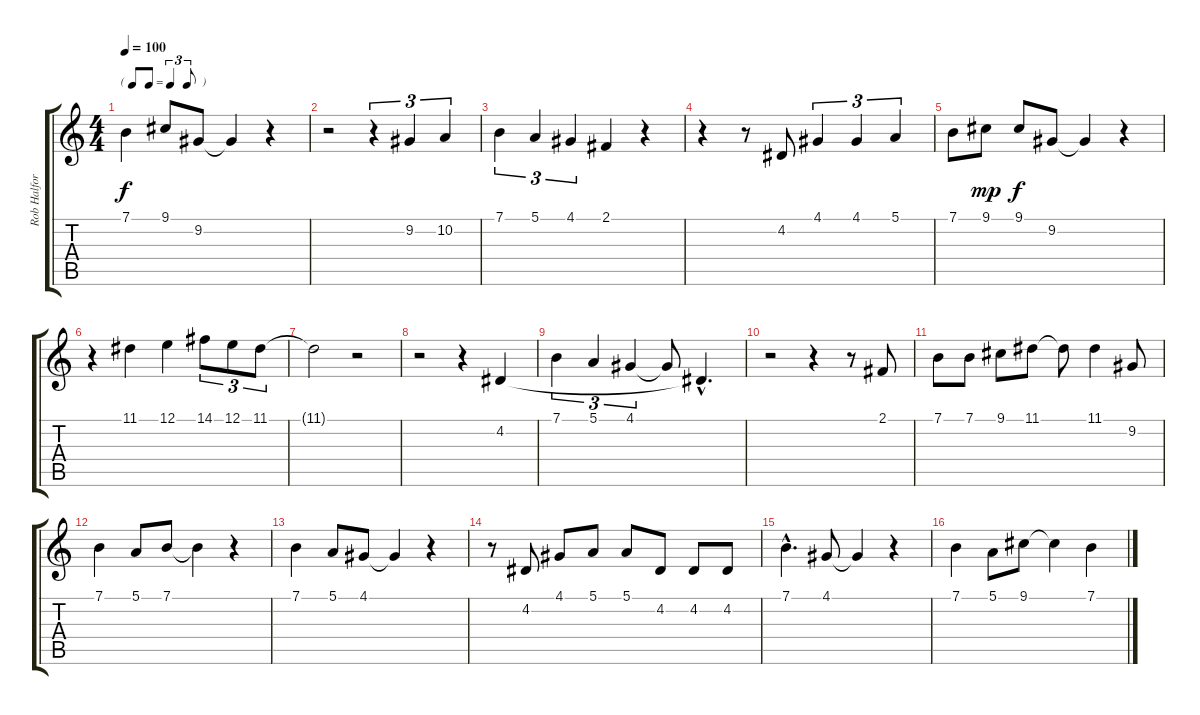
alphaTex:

\track ("Rob Halford" "Rob Halfor") {instrument lead6voice}
\staff {score tabs}
\tuning (E4 B3 G3 D3 A2 E2) {hide}
\ts (4 4)
\tf triplet8th
\tempo 100
\clef g2
\ks c
7.1.4{dy f} 9.1.8 9.2.8 9.2{t}.4 r.4 |
r.2 r.4{tu (3 2)} 9.2.4{tu (3 2)} 10.2.4{tu (3 2)} |
7.1.4{tu (3 2)} 5.1.4{tu (3 2)} 4.1.4{tu (3 2)} 2.1.4 r.4 |
r.4 r.8 4.2.8 4.1.4{tu (3 2)} 4.1.4{tu (3 2)} 5.1.4{tu (3 2)} |
7.1.8 9.1.8{dy mp} 9.1.8{dy f} 9.2.8 9.2{t}.4 r.4 |
r.4 11.1.4 12.1.4 14.1.8{tu (3 2)} 12.1.8{tu (3 2)} 11.1.8{tu (3 2)} |
11.1{t}.2 r.2 |
r.2 r.4 4.2.4 |
7.1.4{tu (3 2)} 5.1.4{tu (3 2)} 4.1.4{tu (3 2)} 4.1{t}.8 4.2{hac t}.4{d} |
r.2 r.4 r.8 2.1.8 |
7.1.8 7.1.8 9.1.8 11.1.8 11.1{t}.8 11.1.4 9.2.8 |
7.1.4 5.1.8 7.1.8 7.1{t}.4 r.4 |
7.1.4 5.1.8 4.1.8 4.1{t}.4 r.4 |
r.8 4.2.8 4.1.8 5.1.8 5.1.8 4.2.8 4.2.8 4.2.8 |
7.1{hac}.4{d} 4.1.8 4.1{t}.4 r.4 |
7.1.4 5.1.8 9.1.8 9.1{t}.4 7.1.4
